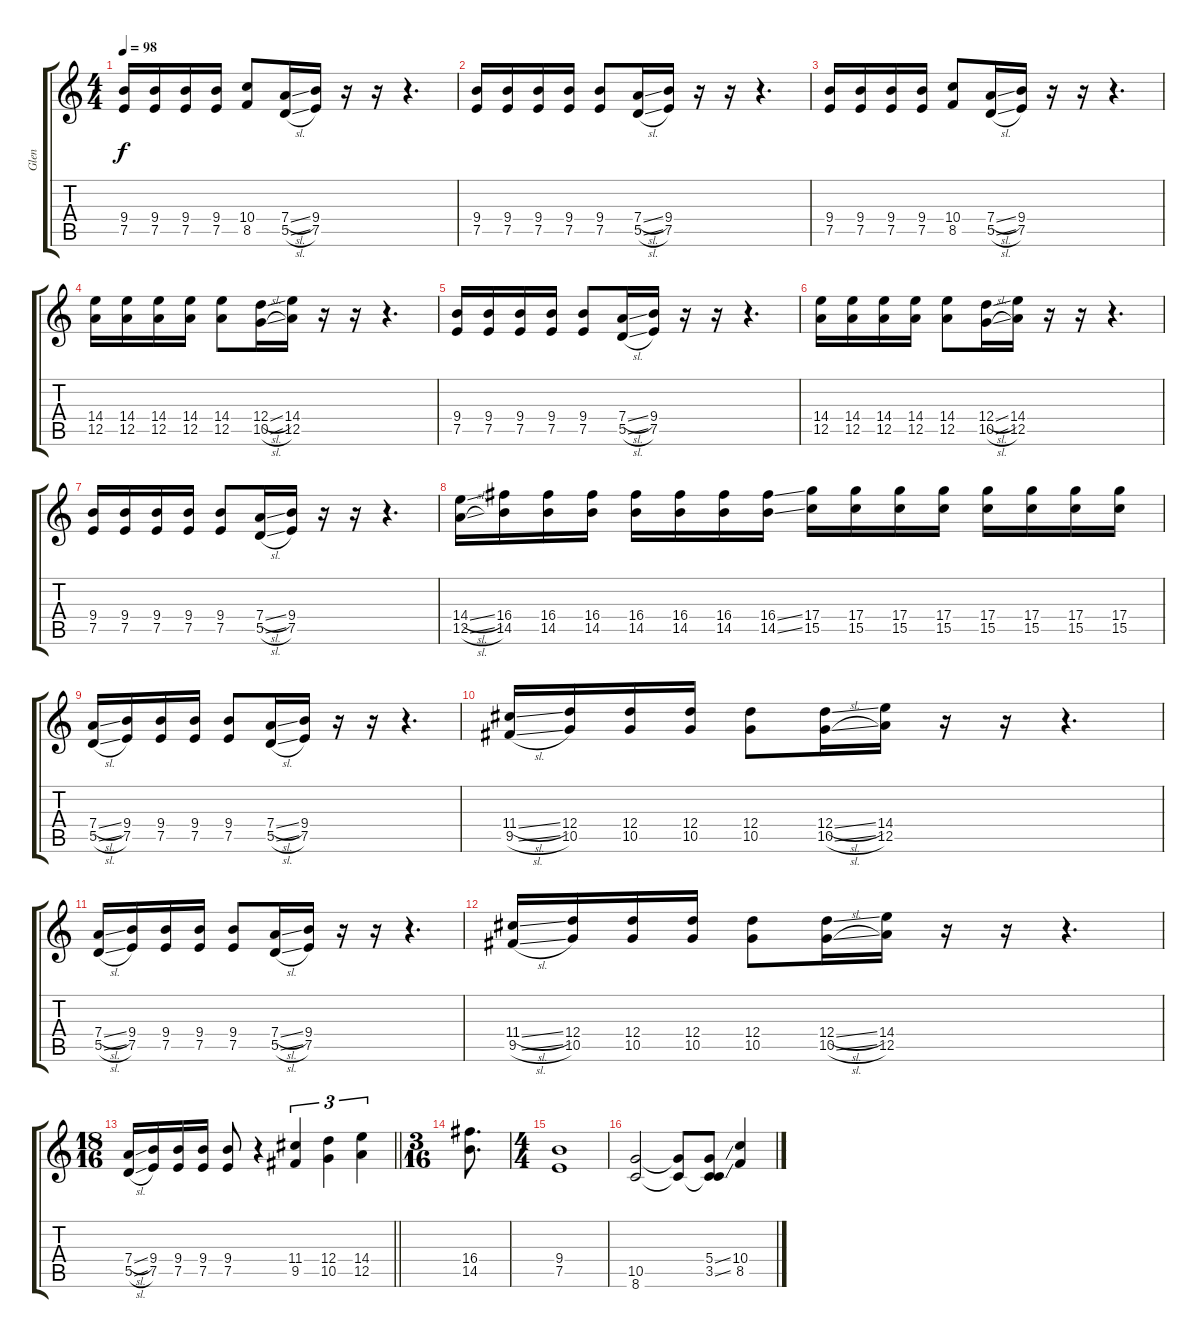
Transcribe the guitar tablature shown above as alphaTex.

\track ("Glen" "Glen") {instrument distortionguitar}
\staff {score tabs}
\tuning (E4 B3 G3 D3 A2 E2) {hide}
\ts (4 4)
\tempo 98
\clef g2
\ks c
(9.4 7.5).16{dy f} (9.4 7.5).16 (9.4 7.5).16 (9.4 7.5).16 (10.4 8.5).8 (7.4{sl} 5.5{sl}).16 (9.4 7.5).16 r.16 r.16 r.4{d} |
(9.4 7.5).16 (9.4 7.5).16 (9.4 7.5).16 (9.4 7.5).16 (9.4 7.5).8 (7.4{sl} 5.5{sl}).16 (9.4 7.5).16 r.16 r.16 r.4{d} |
(9.4 7.5).16 (9.4 7.5).16 (9.4 7.5).16 (9.4 7.5).16 (10.4 8.5).8 (7.4{sl} 5.5{sl}).16 (9.4 7.5).16 r.16 r.16 r.4{d} |
(14.4 12.5).16 (14.4 12.5).16 (14.4 12.5).16 (14.4 12.5).16 (14.4 12.5).8 (12.4{sl} 10.5{sl}).16 (14.4 12.5).16 r.16 r.16 r.4{d} |
(9.4 7.5).16 (9.4 7.5).16 (9.4 7.5).16 (9.4 7.5).16 (9.4 7.5).8 (7.4{sl} 5.5{sl}).16 (9.4 7.5).16 r.16 r.16 r.4{d} |
(14.4 12.5).16 (14.4 12.5).16 (14.4 12.5).16 (14.4 12.5).16 (14.4 12.5).8 (12.4{sl} 10.5{sl}).16 (14.4 12.5).16 r.16 r.16 r.4{d} |
(9.4 7.5).16 (9.4 7.5).16 (9.4 7.5).16 (9.4 7.5).16 (9.4 7.5).8 (7.4{sl} 5.5{sl}).16 (9.4 7.5).16 r.16 r.16 r.4{d} |
(14.4{sl} 12.5{sl}).16 (16.4 14.5).16 (16.4 14.5).16 (16.4 14.5).16 (16.4 14.5).16 (16.4 14.5).16 (16.4 14.5).16 (16.4{ss} 14.5{ss}).16 (17.4 15.5).16 (17.4 15.5).16 (17.4 15.5).16 (17.4 15.5).16 (17.4 15.5).16 (17.4 15.5).16 (17.4 15.5).16 (17.4 15.5).16 |
(7.4{sl} 5.5{sl}).16 (9.4 7.5).16 (9.4 7.5).16 (9.4 7.5).16 (9.4 7.5).8 (7.4{sl} 5.5{sl}).16 (9.4 7.5).16 r.16 r.16 r.4{d} |
(11.4{sl} 9.5{sl}).16 (12.4 10.5).16 (12.4 10.5).16 (12.4 10.5).16 (12.4 10.5).8 (12.4{sl} 10.5{sl}).16 (14.4 12.5).16 r.16 r.16 r.4{d} |
(7.4{sl} 5.5{sl}).16 (9.4 7.5).16 (9.4 7.5).16 (9.4 7.5).16 (9.4 7.5).8 (7.4{sl} 5.5{sl}).16 (9.4 7.5).16 r.16 r.16 r.4{d} |
(11.4{sl} 9.5{sl}).16 (12.4 10.5).16 (12.4 10.5).16 (12.4 10.5).16 (12.4 10.5).8 (12.4{sl} 10.5{sl}).16 (14.4 12.5).16 r.16 r.16 r.4{d} |
\ts (18 16)
\barLineRight lightlight
(7.4{sl} 5.5{sl}).16 (9.4 7.5).16 (9.4 7.5).16 (9.4 7.5).16 (9.4 7.5).8 r.4 (11.4 9.5).4{tu (3 2)} (12.4 10.5).4{tu (3 2)} (14.4 12.5).4{tu (3 2)} |
\ts (3 16)
(16.4 14.5).8{d} |
\ts (4 4)
(9.4 7.5).1 |
(10.5 8.6).2 (10.5{t} 8.6{t}).8 (5.4{ss} 3.5{ss} 8.6{t}).8 (10.4 8.5).4
